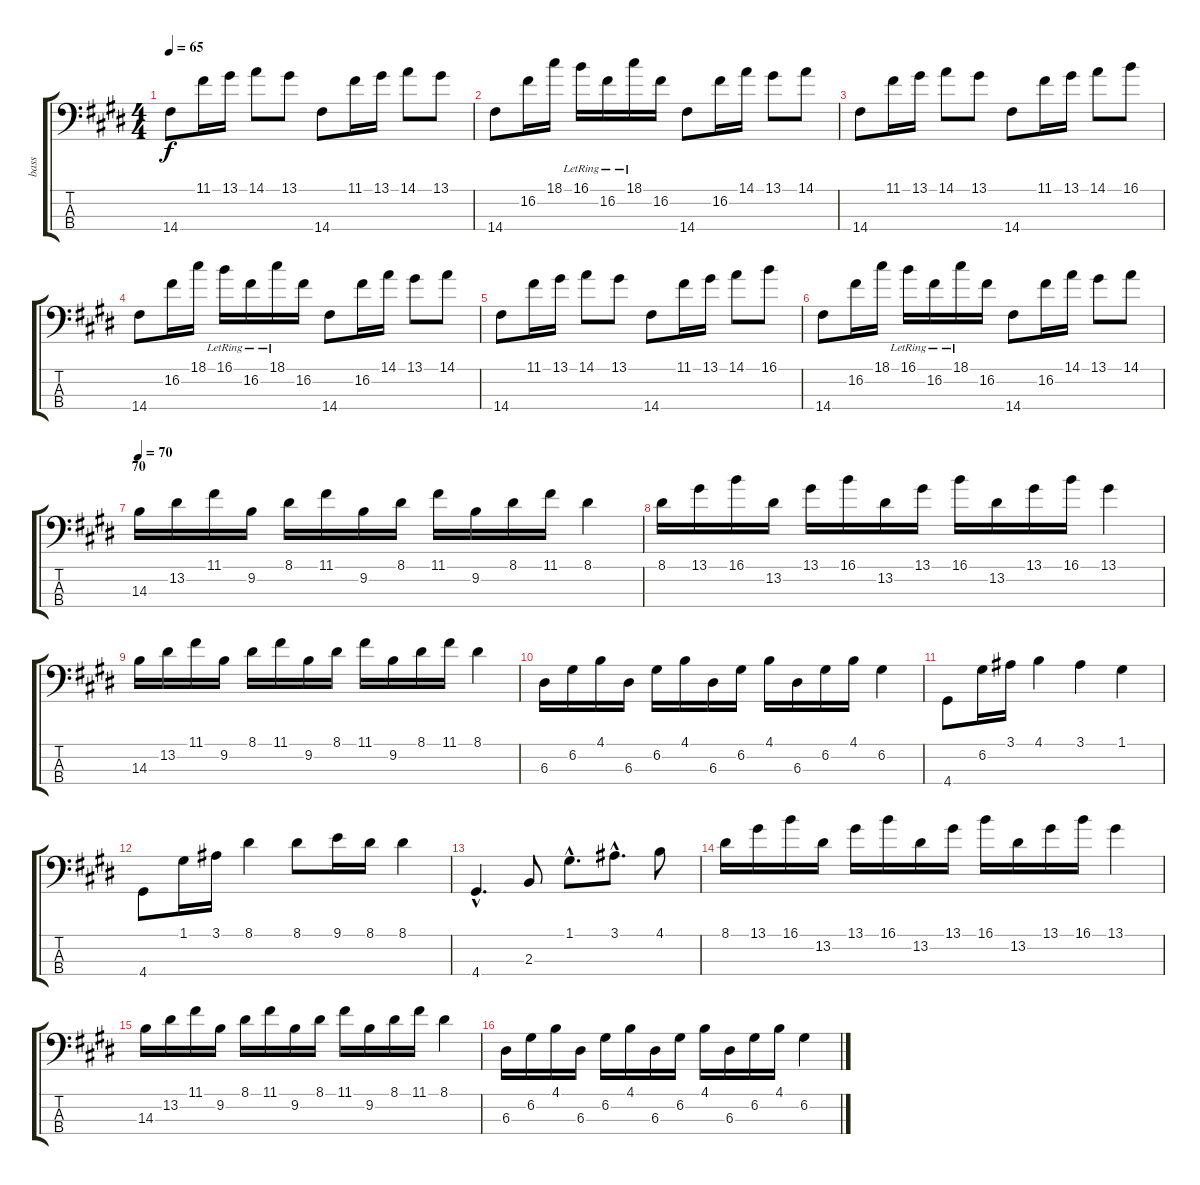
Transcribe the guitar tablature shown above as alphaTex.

\track ("bass" "bass") {instrument electricbasspick}
\staff {score tabs}
\tuning (G2 D2 A1 E1) {hide}
\ts (4 4)
\tempo 65
\clef f4
\ks e
14.4.8{dy f instrument electricbasspick} 11.1.16 13.1.16 14.1.8 13.1.8 14.4.8 11.1.16 13.1.16 14.1.8 13.1.8 |
14.4.8 16.2.16 18.1.16 16.1{lr}.16 16.2{lr}.16 18.1{lr}.16 16.2.16 14.4.8 16.2.16 14.1.16 13.1.8 14.1.8 |
14.4.8 11.1.16 13.1.16 14.1.8 13.1.8 14.4.8 11.1.16 13.1.16 14.1.8 16.1.8 |
14.4.8 16.2.16 18.1.16 16.1{lr}.16 16.2{lr}.16 18.1{lr}.16 16.2.16 14.4.8 16.2.16 14.1.16 13.1.8 14.1.8 |
14.4.8 11.1.16 13.1.16 14.1.8 13.1.8 14.4.8 11.1.16 13.1.16 14.1.8 16.1.8 |
14.4.8 16.2.16 18.1.16 16.1{lr}.16 16.2{lr}.16 18.1{lr}.16 16.2.16 14.4.8 16.2.16 14.1.16 13.1.8 14.1.8 |
\section ("" "70")
\tempo 70
14.3.16 13.2.16 11.1.16 9.2.16 8.1.16 11.1.16 9.2.16 8.1.16 11.1.16 9.2.16 8.1.16 11.1.16 8.1.4 |
8.1.16 13.1.16 16.1.16 13.2.16 13.1.16 16.1.16 13.2.16 13.1.16 16.1.16 13.2.16 13.1.16 16.1.16 13.1.4 |
14.3.16 13.2.16 11.1.16 9.2.16 8.1.16 11.1.16 9.2.16 8.1.16 11.1.16 9.2.16 8.1.16 11.1.16 8.1.4 |
6.3.16 6.2.16 4.1.16 6.3.16 6.2.16 4.1.16 6.3.16 6.2.16 4.1.16 6.3.16 6.2.16 4.1.16 6.2.4 |
4.4.8 6.2.16 3.1.16 4.1.4 3.1.4 1.1.4 |
4.4.8 1.1.16 3.1.16 8.1.4 8.1.8 9.1.16 8.1.16 8.1.4 |
4.4{hac}.4{d} 2.3.8 1.1{hac}.8{d} 3.1{hac}.8{d} 4.1.8 |
8.1.16 13.1.16 16.1.16 13.2.16 13.1.16 16.1.16 13.2.16 13.1.16 16.1.16 13.2.16 13.1.16 16.1.16 13.1.4 |
14.3.16 13.2.16 11.1.16 9.2.16 8.1.16 11.1.16 9.2.16 8.1.16 11.1.16 9.2.16 8.1.16 11.1.16 8.1.4 |
6.3.16 6.2.16 4.1.16 6.3.16 6.2.16 4.1.16 6.3.16 6.2.16 4.1.16 6.3.16 6.2.16 4.1.16 6.2.4
